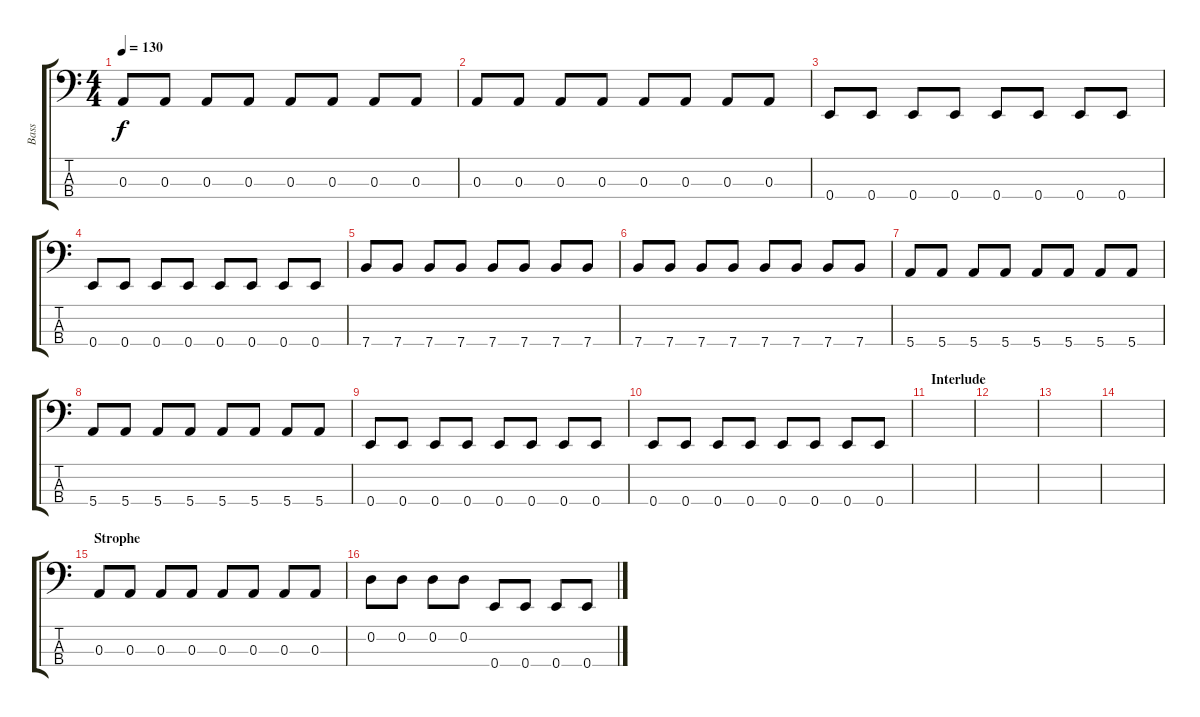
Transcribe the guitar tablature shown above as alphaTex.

\track ("Bass" "Bass") {instrument electricbassfinger}
\staff {score tabs}
\tuning (G2 D2 A1 E1) {hide}
\ts (4 4)
\tempo 130
\clef f4
\ks c
0.3.8{dy f} 0.3.8 0.3.8 0.3.8 0.3.8 0.3.8 0.3.8 0.3.8 |
0.3.8 0.3.8 0.3.8 0.3.8 0.3.8 0.3.8 0.3.8 0.3.8 |
0.4.8 0.4.8 0.4.8 0.4.8 0.4.8 0.4.8 0.4.8 0.4.8 |
0.4.8 0.4.8 0.4.8 0.4.8 0.4.8 0.4.8 0.4.8 0.4.8 |
7.4.8 7.4.8 7.4.8 7.4.8 7.4.8 7.4.8 7.4.8 7.4.8 |
7.4.8 7.4.8 7.4.8 7.4.8 7.4.8 7.4.8 7.4.8 7.4.8 |
5.4.8 5.4.8 5.4.8 5.4.8 5.4.8 5.4.8 5.4.8 5.4.8 |
5.4.8 5.4.8 5.4.8 5.4.8 5.4.8 5.4.8 5.4.8 5.4.8 |
0.4.8 0.4.8 0.4.8 0.4.8 0.4.8 0.4.8 0.4.8 0.4.8 |
0.4.8 0.4.8 0.4.8 0.4.8 0.4.8 0.4.8 0.4.8 0.4.8 |
\section ("" "Interlude")
|
|
|
|
\section ("" "Strophe")
0.3.8 0.3.8 0.3.8 0.3.8 0.3.8 0.3.8 0.3.8 0.3.8 |
0.2.8 0.2.8 0.2.8 0.2.8 0.4.8 0.4.8 0.4.8 0.4.8
